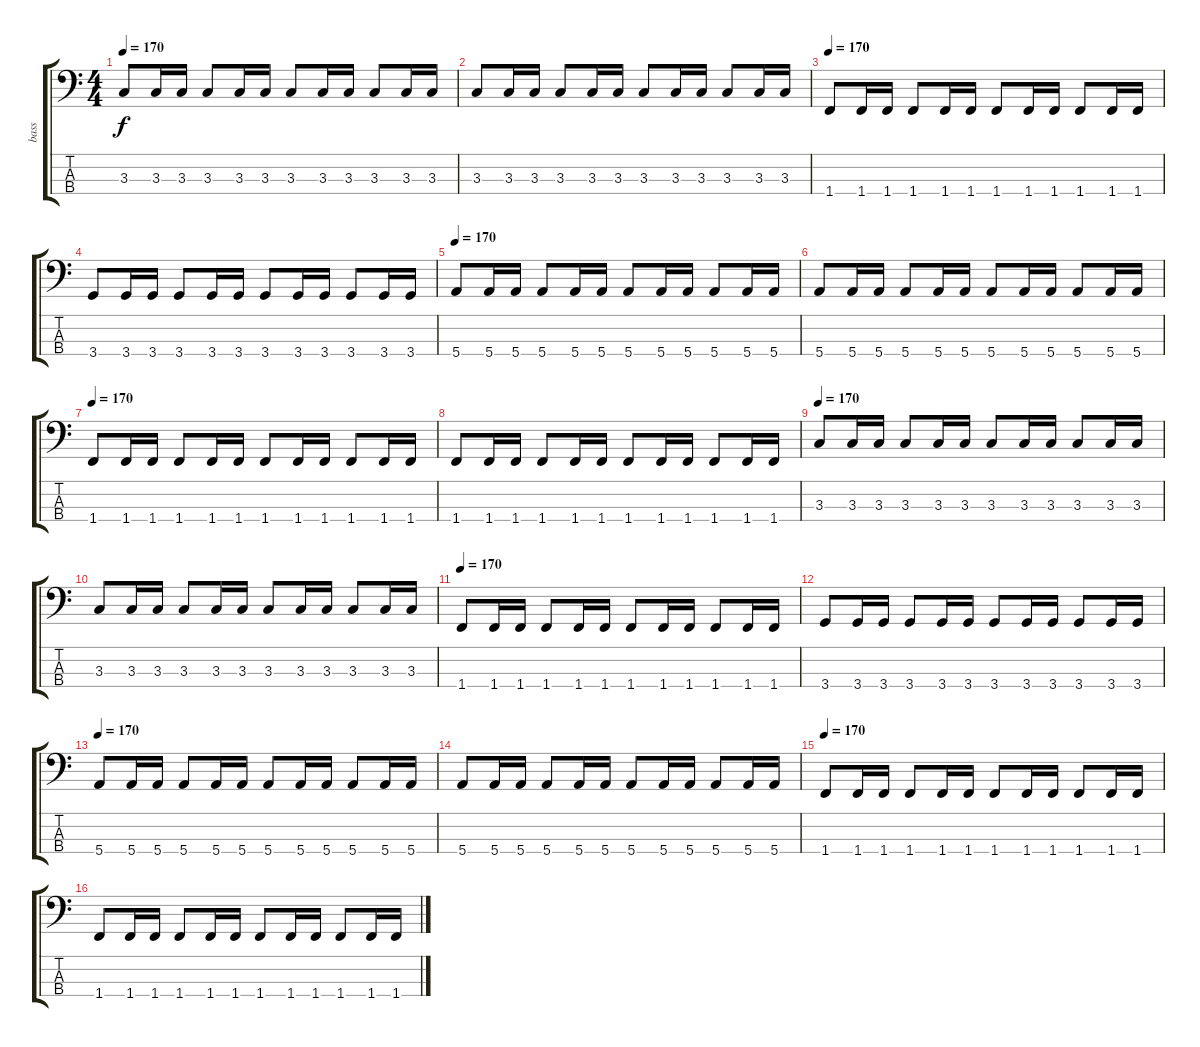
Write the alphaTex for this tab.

\track ("bass" "bass") {instrument electricbassfinger}
\staff {score tabs}
\tuning (G2 D2 A1 E1) {hide}
\ts (4 4)
\tempo 170
\clef f4
\ks c
3.3.8{dy f} 3.3.16 3.3.16 3.3.8 3.3.16 3.3.16 3.3.8 3.3.16 3.3.16 3.3.8 3.3.16 3.3.16 |
3.3.8 3.3.16 3.3.16 3.3.8 3.3.16 3.3.16 3.3.8 3.3.16 3.3.16 3.3.8 3.3.16 3.3.16 |
\tempo 170
1.4.8 1.4.16 1.4.16 1.4.8 1.4.16 1.4.16 1.4.8 1.4.16 1.4.16 1.4.8 1.4.16 1.4.16 |
3.4.8 3.4.16 3.4.16 3.4.8 3.4.16 3.4.16 3.4.8 3.4.16 3.4.16 3.4.8 3.4.16 3.4.16 |
\tempo 170
5.4.8 5.4.16 5.4.16 5.4.8 5.4.16 5.4.16 5.4.8 5.4.16 5.4.16 5.4.8 5.4.16 5.4.16 |
5.4.8 5.4.16 5.4.16 5.4.8 5.4.16 5.4.16 5.4.8 5.4.16 5.4.16 5.4.8 5.4.16 5.4.16 |
\tempo 170
1.4.8 1.4.16 1.4.16 1.4.8 1.4.16 1.4.16 1.4.8 1.4.16 1.4.16 1.4.8 1.4.16 1.4.16 |
1.4.8 1.4.16 1.4.16 1.4.8 1.4.16 1.4.16 1.4.8 1.4.16 1.4.16 1.4.8 1.4.16 1.4.16 |
\tempo 170
3.3.8 3.3.16 3.3.16 3.3.8 3.3.16 3.3.16 3.3.8 3.3.16 3.3.16 3.3.8 3.3.16 3.3.16 |
3.3.8 3.3.16 3.3.16 3.3.8 3.3.16 3.3.16 3.3.8 3.3.16 3.3.16 3.3.8 3.3.16 3.3.16 |
\tempo 170
1.4.8 1.4.16 1.4.16 1.4.8 1.4.16 1.4.16 1.4.8 1.4.16 1.4.16 1.4.8 1.4.16 1.4.16 |
3.4.8 3.4.16 3.4.16 3.4.8 3.4.16 3.4.16 3.4.8 3.4.16 3.4.16 3.4.8 3.4.16 3.4.16 |
\tempo 170
5.4.8 5.4.16 5.4.16 5.4.8 5.4.16 5.4.16 5.4.8 5.4.16 5.4.16 5.4.8 5.4.16 5.4.16 |
5.4.8 5.4.16 5.4.16 5.4.8 5.4.16 5.4.16 5.4.8 5.4.16 5.4.16 5.4.8 5.4.16 5.4.16 |
\tempo 170
1.4.8 1.4.16 1.4.16 1.4.8 1.4.16 1.4.16 1.4.8 1.4.16 1.4.16 1.4.8 1.4.16 1.4.16 |
1.4.8 1.4.16 1.4.16 1.4.8 1.4.16 1.4.16 1.4.8 1.4.16 1.4.16 1.4.8 1.4.16 1.4.16
